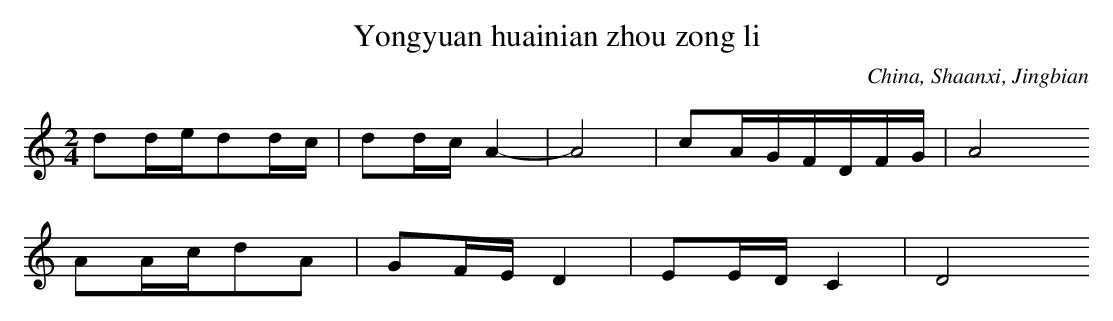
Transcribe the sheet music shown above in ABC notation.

X:1
T: Yongyuan huainian zhou zong li
O: China, Shaanxi, Jingbian
M: 2/4
L: 1/16
K: C
d2ded2dc | d2dcA4- | A8 | c2AGFDFG | A8
A2Acd2A2 | G2FED4 | E2EDC4 | D8
